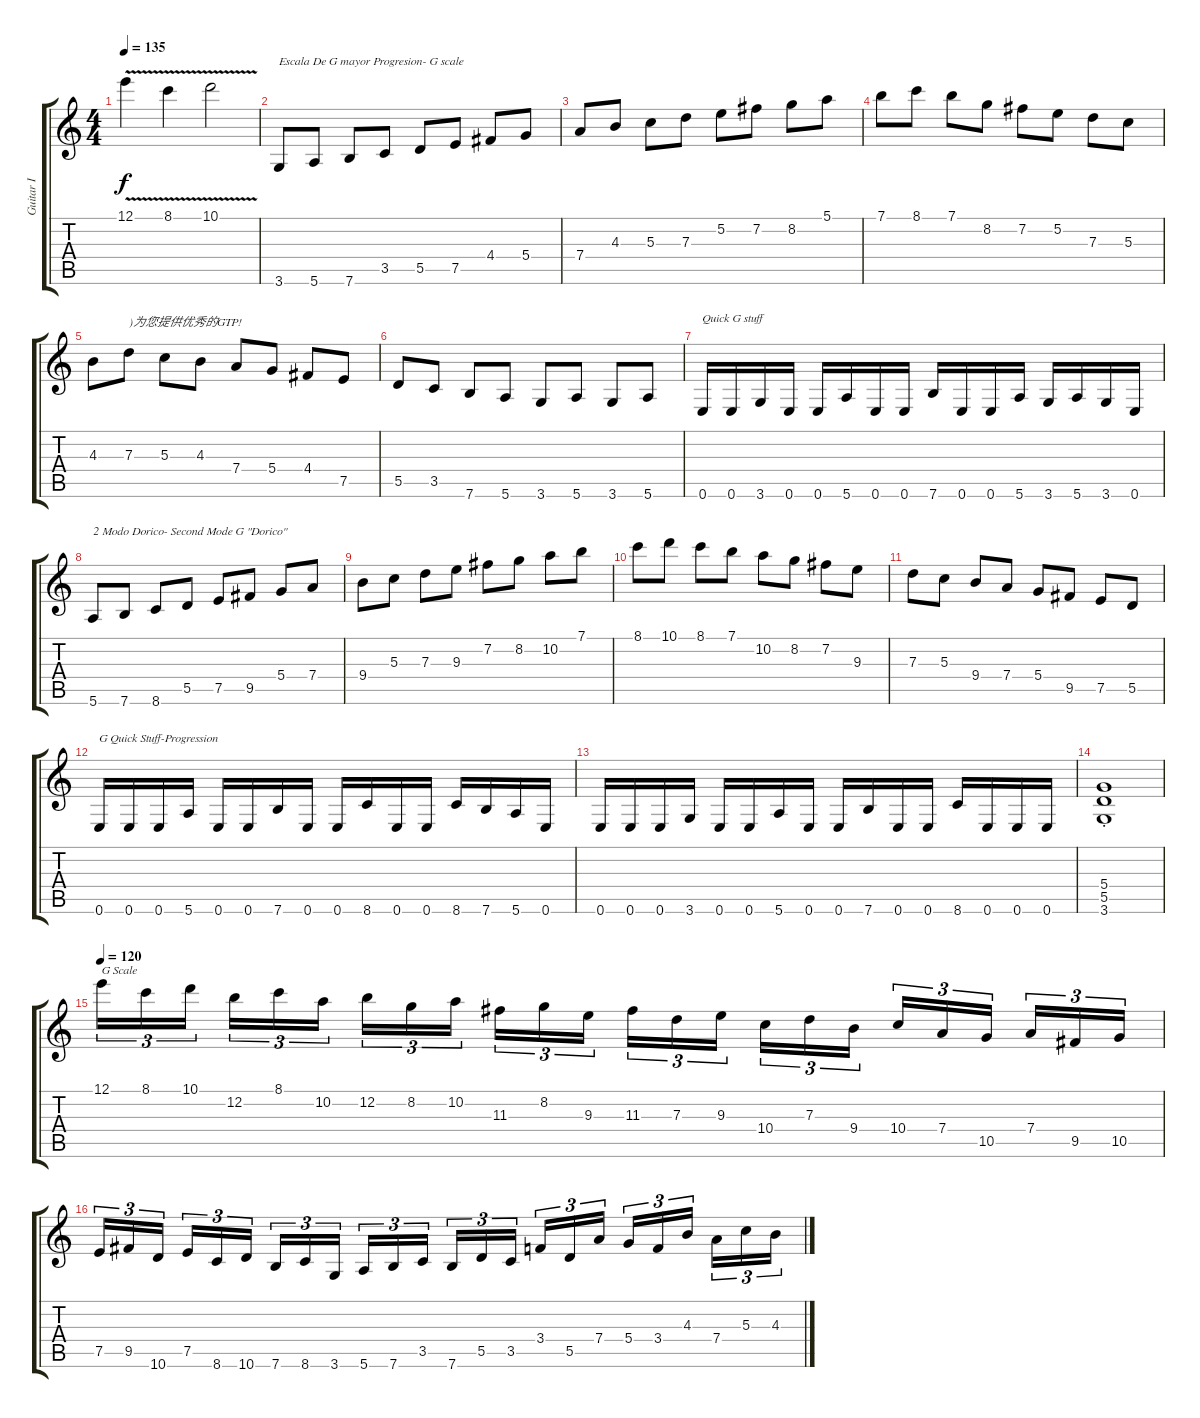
\track ("Guitar I" "Guitar I") {instrument overdrivenguitar}
\staff {score tabs}
\tuning (E4 B3 G3 D3 A2 E2) {hide}
\ts (4 4)
\tempo 135
\clef g2
\ks c
12.1{v}.4{dy f instrument overdrivenguitar} 8.1{v}.4 10.1{v}.2 |
3.6.8{txt "Escala De G mayor Progresion- G scale"} 5.6.8 7.6.8 3.5.8 5.5.8 7.5.8 4.4.8 5.4.8 |
7.4.8 4.3.8 5.3.8 7.3.8 5.2.8 7.2.8 8.2.8 5.1.8 |
7.1.8 8.1.8 7.1.8 8.2.8 7.2.8 5.2.8 7.3.8 5.3.8 |
4.3.8 7.3.8{txt ")为您提供优秀的GTP!"} 5.3.8 4.3.8 7.4.8 5.4.8 4.4.8 7.5.8 |
5.5.8 3.5.8 7.6.8 5.6.8 3.6.8 5.6.8 3.6.8 5.6.8 |
0.6.16{txt "Quick G stuff"} 0.6.16 3.6.16 0.6.16 0.6.16 5.6.16 0.6.16 0.6.16 7.6.16 0.6.16 0.6.16 5.6.16 3.6.16 5.6.16 3.6.16 0.6.16 |
5.6.8{txt "2 Modo Dorico- Second Mode G \"Dorico\""} 7.6.8 8.6.8 5.5.8 7.5.8 9.5.8 5.4.8 7.4.8 |
9.4.8 5.3.8 7.3.8 9.3.8 7.2.8 8.2.8 10.2.8 7.1.8 |
8.1.8 10.1.8 8.1.8 7.1.8 10.2.8 8.2.8 7.2.8 9.3.8 |
7.3.8 5.3.8 9.4.8 7.4.8 5.4.8 9.5.8 7.5.8 5.5.8 |
0.6.16{txt "G Quick Stuff-Progression"} 0.6.16 0.6.16 5.6.16 0.6.16 0.6.16 7.6.16 0.6.16 0.6.16 8.6.16 0.6.16 0.6.16 8.6.16 7.6.16 5.6.16 0.6.16 |
0.6.16 0.6.16 0.6.16 3.6.16 0.6.16 0.6.16 5.6.16 0.6.16 0.6.16 7.6.16 0.6.16 0.6.16 8.6.16 0.6.16 0.6.16 0.6.16 |
(5.4{st} 5.5{st} 3.6{st}).1 |
\tempo 120
12.1.16{tu (3 2) txt "G Scale"} 8.1.16{tu (3 2)} 10.1.16{tu (3 2) beam splitsecondary} 12.2.16{tu (3 2)} 8.1.16{tu (3 2)} 10.2.16{tu (3 2)} 12.2.16{tu (3 2)} 8.2.16{tu (3 2)} 10.2.16{tu (3 2) beam splitsecondary} 11.3.16{tu (3 2)} 8.2.16{tu (3 2)} 9.3.16{tu (3 2)} 11.3.16{tu (3 2)} 7.3.16{tu (3 2)} 9.3.16{tu (3 2) beam splitsecondary} 10.4.16{tu (3 2)} 7.3.16{tu (3 2)} 9.4.16{tu (3 2)} 10.4.16{tu (3 2)} 7.4.16{tu (3 2)} 10.5.16{tu (3 2) beam splitsecondary} 7.4.16{tu (3 2)} 9.5.16{tu (3 2)} 10.5.16{tu (3 2)} |
7.5.16{tu (3 2)} 9.5.16{tu (3 2)} 10.6.16{tu (3 2) beam splitsecondary} 7.5.16{tu (3 2)} 8.6.16{tu (3 2)} 10.6.16{tu (3 2)} 7.6.16{tu (3 2)} 8.6.16{tu (3 2)} 3.6.16{tu (3 2) beam splitsecondary} 5.6.16{tu (3 2)} 7.6.16{tu (3 2)} 3.5.16{tu (3 2)} 7.6.16{tu (3 2)} 5.5.16{tu (3 2)} 3.5.16{tu (3 2) beam splitsecondary} 3.4.16{tu (3 2)} 5.5.16{tu (3 2)} 7.4.16{tu (3 2)} 5.4.16{tu (3 2)} 3.4.16{tu (3 2)} 4.3.16{tu (3 2) beam splitsecondary} 7.4.16{tu (3 2)} 5.3.16{tu (3 2)} 4.3.16{tu (3 2)}
